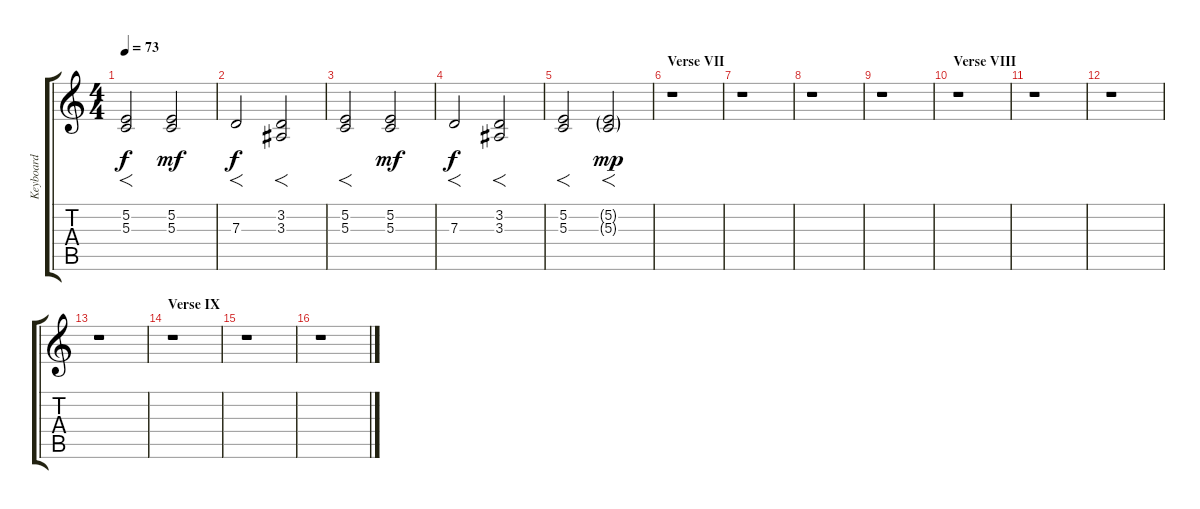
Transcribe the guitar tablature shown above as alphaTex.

\track ("Keyboard" "Keyboard") {instrument cello}
\staff {score tabs}
\tuning (E4 B3 G3 D3 A2 E2) {hide}
\ts (4 4)
\tempo 73
\clef g2
\ks c
(5.2 5.3).2{f dy f} (5.2 5.3).2{dy mf} |
7.3.2{f dy f} (3.2 3.3).2{f} |
(5.2 5.3).2{f} (5.2 5.3).2{dy mf} |
7.3.2{f dy f} (3.2 3.3).2{f} |
(5.2 5.3).2{f} (5.2{g} 5.3{g}).2{f dy mp} |
\section ("" "Verse VII")
r.1 |
r.1 |
r.1 |
r.1 |
\section ("" "Verse VIII")
r.1 |
r.1 |
r.1 |
r.1 |
\section ("" "Verse IX")
r.1 |
r.1 |
r.1
